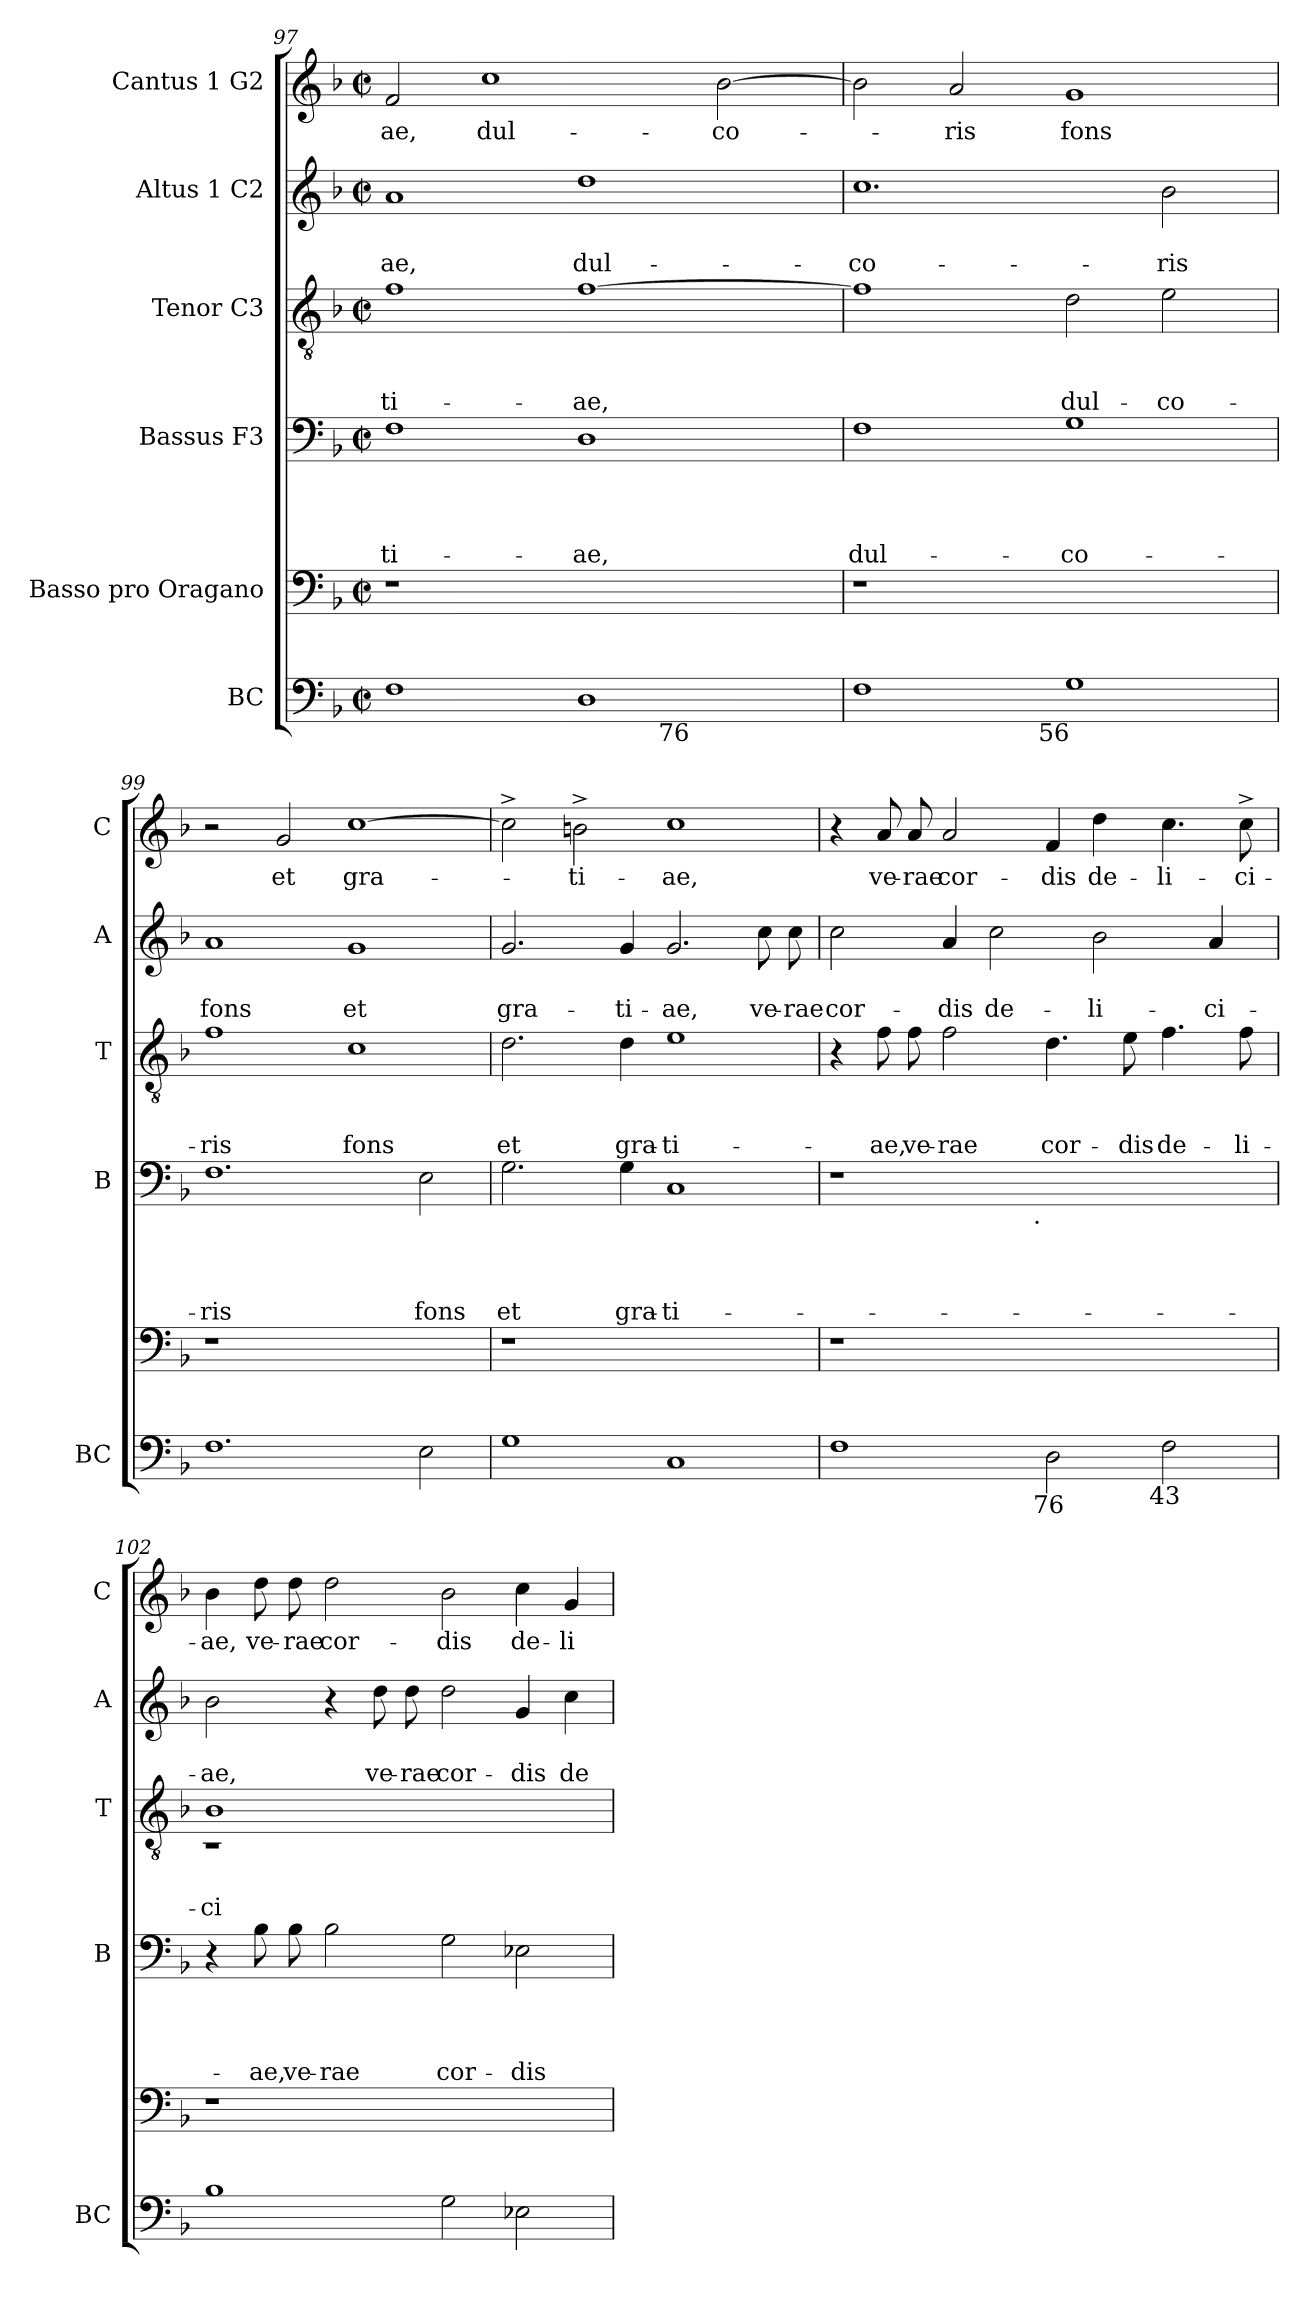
**kern	**kern	**kern	**text	**text	**text	**text	**kern	**text	**text	**text	**kern	**text	**text	**kern	**text
*part6	*part5	*part4	*part4	*part4	*part4	*part4	*part3	*part3	*part3	*part3	*part2	*part2	*part2	*part1	*part1
*staff6	*staff5	*staff4	*staff4	*staff4	*staff4	*staff4	*staff3	*staff3	*staff3	*staff3	*staff2	*staff2	*staff2	*staff1	*staff1
*I"BC	*I"Basso pro Oragano	*I"Bassus F3	*	*	*	*	*I"Tenor C3	*	*	*	*I"Altus 1 C2	*	*	*I"Cantus 1 G2	*
*I'BC	*	*I'B	*	*	*	*	*I'T	*	*	*	*I'A	*	*	*I'C	*
*clefF4	*clefF4	*clefF4	*	*	*	*	*clefGv2	*	*	*	*clefG2	*	*	*clefG2	*
*	*ITrd7c12	*	*	*	*	*	*	*	*	*	*	*	*	*	*
*k[b-]	*k[b-]	*k[b-]	*	*	*	*	*k[b-]	*	*	*	*k[b-]	*	*	*k[b-]	*
*F:	*F:	*F:	*	*	*	*	*F:	*	*	*	*F:	*	*	*F:	*
*M2/2	*M2/2	*M2/2	*	*	*	*	*M2/2	*	*	*	*M2/2	*	*	*M2/2	*
*met(c|)	*met(c|)	*met(c|)	*	*	*	*	*met(c|)	*	*	*	*met(c|)	*	*	*met(c|)	*
=97	=97	=97	=97	=97	=97	=97	=97	=97	=97	=97	=97	=97	=97	=97	=97
!	!	!	!	!	!	!LO:LY:b	!	!	!	!LO:LY:b	!	!	!LO:LY:b	!	!LO:LY:b
*^	*	*	*	*	*	*	*	*	*	*	*	*	*	*	*
1F	1ryy	1r	1F	.	.	.	-ti-	1f	.	.	-ti-	1a	.	-ae,	2f/	-ae,
!	!	!	!	!	!	!	!	!	!	!	!	!	!	!	!	!LO:LY:b
.	.	.	.	.	.	.	.	.	.	.	.	.	.	.	1cc	dul-
!	!	!	!	!	!	!	!LO:LY:b	!	!	!	!LO:LY:b	!	!	!LO:LY:b	!	!
1D	4ryy	1ryy	1D	.	.	.	-ae,	[>1f	.	.	-ae,	1dd	.	dul-	.	.
.	32ryy	.	.	.	.	.	.	.	.	.	.	.	.	.	.	.
!	!LO:TX:b:t=76	!	!	!	!	!	!	!	!	!	!	!	!	!	!	!
.	2ryy	.	.	.	.	.	.	.	.	.	.	.	.	.	.	.
!	!	!	!	!	!	!	!	!	!	!	!	!	!	!	!	!LO:LY:b
.	.	.	.	.	.	.	.	.	.	.	.	.	.	.	[>2b-\	-co-
.	8..ryy	.	.	.	.	.	.	.	.	.	.	.	.	.	.	.
=98	=98	=98	=98	=98	=98	=98	=98	=98	=98	=98	=98	=98	=98	=98	=98	=98
!	!	!	!	!	!	!	!LO:LY:b	!	!	!	!	!	!	!LO:LY:b	!	!
1F	2...ryy	1r	1F	.	.	.	dul-	1f]	.	.	.	1.cc	.	-co-	2b-\]	.
!	!	!	!	!	!	!	!	!	!	!	!	!	!	!	!	!LO:LY:b
.	.	.	.	.	.	.	.	.	.	.	.	.	.	.	2a/	-ris
!	!LO:TX:b:t=56	!	!	!	!	!	!	!	!	!	!	!	!	!	!	!
.	1ryy	.	.	.	.	.	.	.	.	.	.	.	.	.	.	.
!	!	!	!	!	!	!	!LO:LY:b	!	!	!	!LO:LY:b	!	!	!	!	!LO:LY:b
1G	.	1ryy	1G	.	.	.	-co-	2d\	.	.	dul-	.	.	.	1g	fons
!	!	!	!	!	!	!	!	!	!	!	!LO:LY:b	!	!	!LO:LY:b	!	!
.	.	.	.	.	.	.	.	2e\	.	.	-co-	2b-\	.	-ris	.	.
.	16ryy	.	.	.	.	.	.	.	.	.	.	.	.	.	.	.
!!LO:LB:g=z
=99	=99	=99	=99	=99	=99	=99	=99	=99	=99	=99	=99	=99	=99	=99	=99	=99
!	!	!	!	!	!	!	!LO:LY:b	!	!	!	!LO:LY:b	!	!	!LO:LY:b	!	!
*v	*v	*	*	*	*	*	*	*	*	*	*	*	*	*	*	*
1.F	1r	1.F	.	.	.	-ris	1f	.	.	-ris	1a	.	fons	2r	.
!	!	!	!	!	!	!	!	!	!	!	!	!	!	!	!LO:LY:b
.	.	.	.	.	.	.	.	.	.	.	.	.	.	2g/	et
!	!	!	!	!	!	!	!	!	!	!LO:LY:b	!	!	!LO:LY:b	!	!LO:LY:b
.	1ryy	.	.	.	.	.	1c	.	.	fons	1g	.	et	[>1cc	gra-
!	!	!	!	!	!	!LO:LY:b	!	!	!	!	!	!	!	!	!
2E\	.	2E\	.	.	.	fons	.	.	.	.	.	.	.	.	.
=100	=100	=100	=100	=100	=100	=100	=100	=100	=100	=100	=100	=100	=100	=100	=100
!	!	!	!	!	!	!LO:LY:b	!	!	!	!LO:LY:b	!	!	!LO:LY:b	!	!
1G	1r	2.G\	.	.	.	et	2.d\	.	.	et	2.g/	.	gra-	2cc^>\]	.
!	!	!	!	!	!	!	!	!	!	!	!	!	!	!	!LO:LY:b
.	.	.	.	.	.	.	.	.	.	.	.	.	.	2bn^>\	-ti-
!	!	!	!	!	!	!LO:LY:b	!	!	!	!LO:LY:b	!	!	!LO:LY:b	!	!
.	.	4G\	.	.	.	gra-	4d\	.	.	gra-	4g/	.	-ti-	.	.
!	!	!	!	!	!	!LO:LY:b:rj	!	!	!	!LO:LY:b:rj	!	!	!LO:LY:b:rj	!	!LO:LY:b
1C	1ryy	1C	.	.	.	-ti-	1e	.	.	-ti-	2.g/	.	-ae,	1cc	-ae,
!	!	!	!	!	!	!	!	!	!	!	!	!	!LO:LY:b	!	!
.	.	.	.	.	.	.	.	.	.	.	8cc\	.	ve-	.	.
!	!	!	!	!	!	!	!	!	!	!	!	!	!LO:LY:b:rj	!	!
.	.	.	.	.	.	.	.	.	.	.	8cc\	.	-rae	.	.
=101	=101	=101	=101	=101	=101	=101	=101	=101	=101	=101	=101	=101	=101	=101	=101
!	!	!	!	!	!	!	!	!	!	!	!	!	!LO:LY:b	!	!
*^	*	*^	*	*	*	*	*	*	*	*	*	*	*	*	*
*	*^	*	*	*	*	*	*	*	*	*	*	*	*	*	*	*	*
1F	2ryy	1ryy	1r	1r	2ryy	.	.	.	.	4r	.	.	.	2cc\	.	cor-	4r	.
!	!	!	!	!	!	!	!	!	!	!	!	!	!LO:LY:b	!	!	!	!	!LO:LY:b
.	.	.	.	.	.	.	.	.	.	8f\	.	.	-ae,	.	.	.	8a/	ve-
!	!	!	!	!	!	!	!	!	!	!	!	!	!LO:LY:b:rj	!	!	!	!	!LO:LY:b:rj
.	.	.	.	.	.	.	.	.	.	8f\	.	.	ve-	.	.	.	8a/	-rae
!	!	!	!	!	!	!	!	!	!	!	!	!	!LO:LY:b	!	!	!LO:LY:b	!	!LO:LY:b
.	4...ryy	.	.	.	4...ryy	.	.	.	.	2f\	.	.	-rae	4a/	.	-dis	2a/	cor-
!	!	!	!	!	!	!	!	!	!	!	!	!	!	!	!	!LO:LY:b	!	!
.	.	.	.	.	.	.	.	.	.	.	.	.	.	2cc\	.	de-	.	.
!	!	!	!	!	!LO:TX:b:t=.	!	!	!	!	!	!	!	!	!	!	!	!	!
!	!LO:TX:b:t=76	!	!	!	!	!	!	!	!	!	!	!	!	!	!	!	!	!
.	1ryy	.	.	.	1ryy	.	.	.	.	.	.	.	.	.	.	.	.	.
!	!	!	!	!	!	!	!	!	!	!	!	!	!LO:LY:b	!	!	!	!	!LO:LY:b
2D\	.	4...ryy	1ryy	1ryy	.	.	.	.	.	4.d\	.	.	cor-	.	.	.	4f/	-dis
!	!	!	!	!	!	!	!	!	!	!	!	!	!	!	!	!LO:LY:b	!	!LO:LY:b
.	.	.	.	.	.	.	.	.	.	.	.	.	.	2b-\	.	-li-	4dd\	de-
!	!	!	!	!	!	!	!	!	!	!	!	!	!LO:LY:b	!	!	!	!	!
.	.	.	.	.	.	.	.	.	.	8e\	.	.	-dis	.	.	.	.	.
!	!	!LO:TX:b:t=43	!	!	!	!	!	!	!	!	!	!	!	!	!	!	!	!
.	.	2ryy	.	.	.	.	.	.	.	.	.	.	.	.	.	.	.	.
!	!	!	!	!	!	!	!	!	!	!	!	!	!LO:LY:b:rj	!	!	!	!	!LO:LY:b
2F\	.	.	.	.	.	.	.	.	.	4.f\	.	.	de-	.	.	.	4.cc\	-li-
!	!	!	!	!	!	!	!	!	!	!	!	!	!	!	!	!LO:LY:b	!	!
.	.	.	.	.	.	.	.	.	.	.	.	.	.	4a/	.	-ci-	.	.
!	!	!	!	!	!	!	!	!	!	!	!	!	!LO:LY:b	!	!	!	!	!LO:LY:b
.	.	.	.	.	.	.	.	.	.	8f\	.	.	-li-	.	.	.	8cc^>\	-ci-
.	32ryy	32ryy	.	.	32ryy	.	.	.	.	.	.	.	.	.	.	.	.	.
=102	=102	=102	=102	=102	=102	=102	=102	=102	=102	=102	=102	=102	=102	=102	=102	=102	=102	=102
*	*	*	*	*	*	*	*	*	*	*^	*	*	*	*	*	*	*	*
!	!	!	!	!	!	!	!	!	!	!	!LO:N:vis=1	!	!	!LO:LY:b:rj	!	!	!LO:LY:b	!	!LO:LY:b:rj
*v	*v	*v	*	*v	*v	*	*	*	*	*	*	*	*	*	*	*	*	*	*
1B-	1r	4r	.	.	.	.	1B-	0rC	.	.	-ci-	2b-\	.	-ae,	4b-\	-ae,
!	!	!	!	!	!	!LO:LY:b	!	!	!	!	!	!	!	!	!	!LO:LY:b
.	.	8B-\	.	.	.	-ae,	.	.	.	.	.	.	.	.	8dd\	ve-
!	!	!	!	!	!	!LO:LY:b:rj	!	!	!	!	!	!	!	!	!	!LO:LY:b:rj
.	.	8B-\	.	.	.	ve-	.	.	.	.	.	.	.	.	8dd\	-rae
!	!	!	!	!	!	!LO:LY:b	!	!	!	!	!	!	!	!	!	!LO:LY:b
.	.	2B-\	.	.	.	-rae	.	.	.	.	.	4r	.	.	2dd\	cor-
!	!	!	!	!	!	!	!	!	!	!	!	!	!	!LO:LY:b	!	!
.	.	.	.	.	.	.	.	.	.	.	.	8dd\	.	ve-	.	.
!	!	!	!	!	!	!	!	!	!	!	!	!	!	!LO:LY:b:rj	!	!
.	.	.	.	.	.	.	.	.	.	.	.	8dd\	.	-rae	.	.
!	!	!	!	!	!	!LO:LY:b	!	!	!	!	!	!	!	!LO:LY:b	!	!LO:LY:b
2G\	1ryy	2G\	.	.	.	cor-	1ryy	.	.	.	.	2dd\	.	cor-	2b-\	-dis
!	!	!	!	!	!	!LO:LY:b	!	!	!	!	!	!	!	!LO:LY:b	!	!LO:LY:b
2E-X>\	.	2E-X\	.	.	.	-dis	.	.	.	.	.	4g/	.	-dis	4cc\	de-
!	!	!	!	!	!	!	!	!	!	!	!	!	!	!LO:LY:b	!	!LO:LY:b
.	.	.	.	.	.	.	.	.	.	.	.	4cc\	.	de-	4g/	-li-
*	*	*	*	*	*	*	*v	*v	*	*	*	*	*	*	*	*
=	=	=	=	=	=	=	=	=	=	=	=	=	=	=	=
*-	*-	*-	*-	*-	*-	*-	*-	*-	*-	*-	*-	*-	*-	*-	*-
